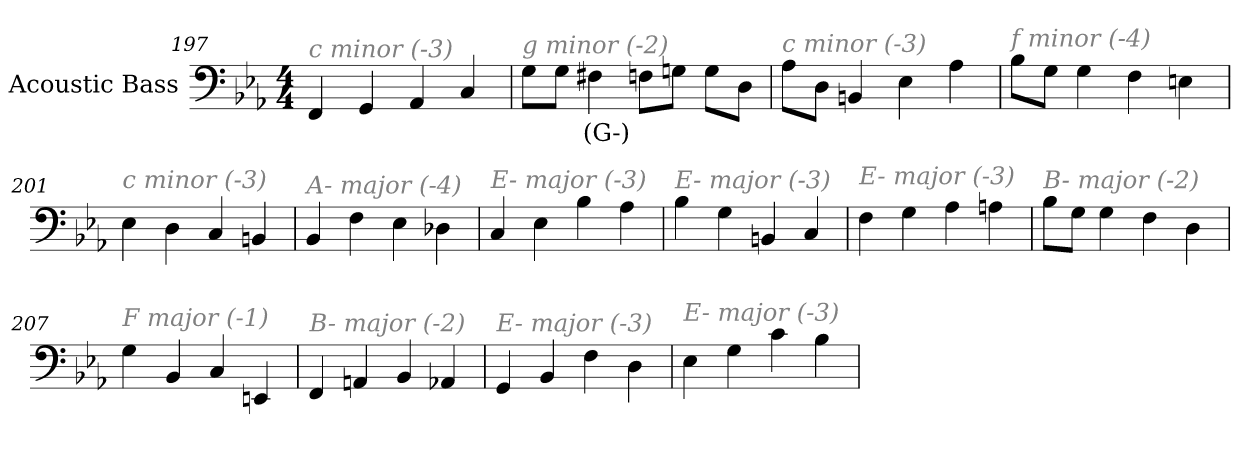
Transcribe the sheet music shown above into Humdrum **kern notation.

**kern	**text
*part1	*part1
*staff1	*staff1
*I"Acoustic Bass	*
*clefF4	*
*ITrd7c12	*
*k[b-e-a-]	*
*E-:	*
*M4/4	*
=197	=197
!LO:TX:i:color=#808080:t=c minor (-3)	!
4FFF	.
4GGG	.
4AAA-	.
4CC	.
=198	=198
!LO:TX:i:color=#808080:t=g minor (-2)	!
8GGL	.
8GGJ	.
4FF#Xi	(G-)
8FFL	.
8GGnJ	.
8GGL	.
8DDJ	.
=199	=199
!LO:TX:i:color=#808080:t=c minor (-3)	!
8AA-L	.
8DDJ	.
4BBBn	.
4EE-	.
4AA-	.
=200	=200
!LO:TX:i:color=#808080:t=f minor (-4)	!
8BB-L	.
8GGJ	.
4GG	.
4FF	.
4EEn	.
=201	=201
!LO:TX:i:color=#808080:t=c minor (-3)	!
4EE-	.
4DD	.
4CC	.
4BBBn	.
=202	=202
!LO:TX:i:color=#808080:t=A- major (-4)	!
4BBB-	.
4FF	.
4EE-	.
4DD-X	.
=203	=203
!LO:TX:i:color=#808080:t=E- major (-3)	!
4CC	.
4EE-	.
4BB-	.
4AA-	.
=204	=204
!LO:TX:i:color=#808080:t=E- major (-3)	!
4BB-	.
4GG	.
4BBBn	.
4CC	.
=205	=205
!LO:TX:i:color=#808080:t=E- major (-3)	!
4FF	.
4GG	.
4AA-	.
4AAn	.
=206	=206
!LO:TX:i:color=#808080:t=B- major (-2)	!
8BB-L	.
8GGJ	.
4GG	.
4FF	.
4DD	.
=207	=207
!LO:TX:i:color=#808080:t=F major (-1)	!
4GG	.
4BBB-	.
4CC	.
4EEEn	.
=208	=208
!LO:TX:i:color=#808080:t=B- major (-2)	!
4FFF	.
4AAAn	.
4BBB-	.
4AAA-X	.
=209	=209
!LO:TX:i:color=#808080:t=E- major (-3)	!
4GGG	.
4BBB-	.
4FF	.
4DD	.
=210	=210
!LO:TX:i:color=#808080:t=E- major (-3)	!
4EE-	.
4GG	.
4C	.
4BB-	.
=	=
*-	*-
